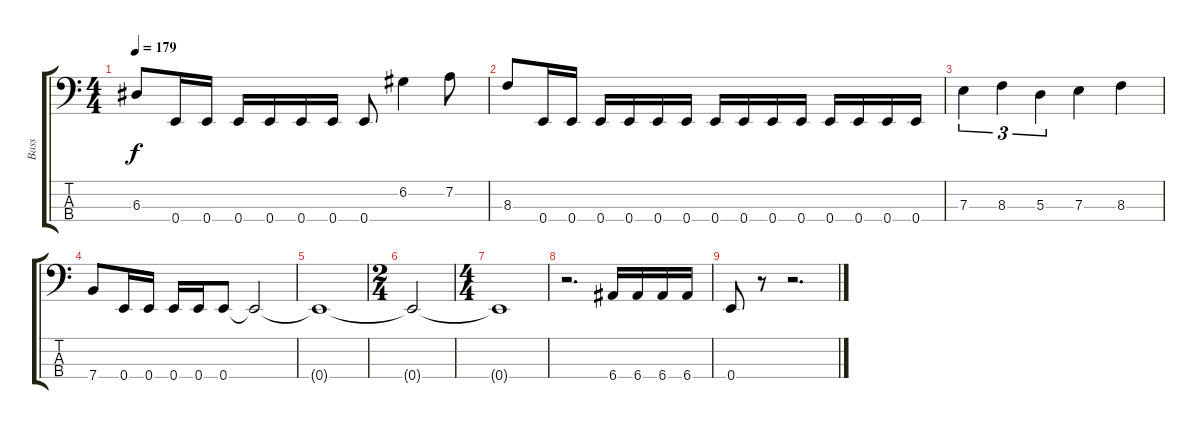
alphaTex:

\track ("Bass" "Bass") {instrument electricbasspick}
\staff {score tabs}
\tuning (G2 D2 A1 E1) {hide}
\ts (4 4)
\tempo 179
\clef f4
\ks c
6.3.8{dy f} 0.4.16 0.4.16 0.4.16 0.4.16 0.4.16 0.4.16 0.4.8 6.2.4 7.2.8 |
8.3.8 0.4.16 0.4.16 0.4.16 0.4.16 0.4.16 0.4.16 0.4.16 0.4.16 0.4.16 0.4.16 0.4.16 0.4.16 0.4.16 0.4.16 |
7.3.4{tu (3 2)} 8.3.4{tu (3 2)} 5.3.4{tu (3 2)} 7.3.4 8.3.4 |
7.4.8 0.4.16 0.4.16 0.4.16 0.4.16 0.4.8 0.4{t}.2 |
0.4{t}.1 |
\ts (2 4)
0.4{t}.2 |
\ts (4 4)
0.4{t}.1 |
r.2{d} 6.4.16 6.4.16 6.4.16 6.4.16 |
0.4.8 r.8 r.2{d}
